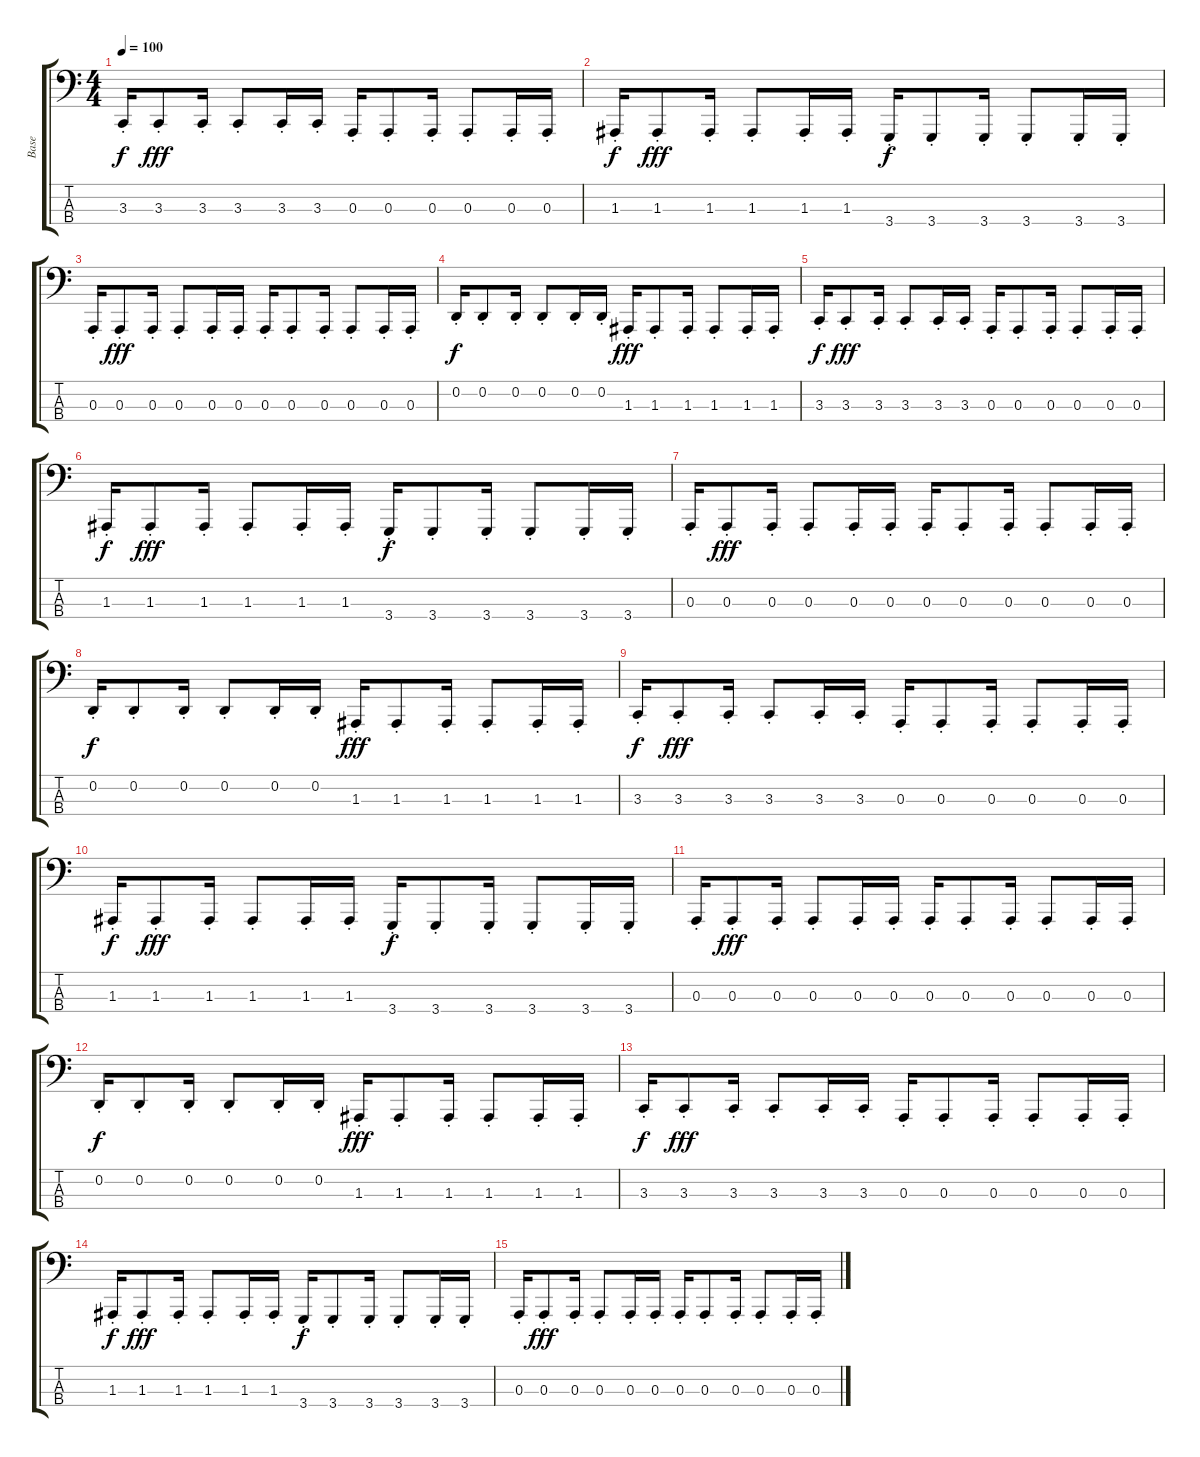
\track ("Base" "Base") {instrument lead8bassandlead}
\staff {score tabs}
\tuning (G2 D2 A1 E1) {hide}
\ts (4 4)
\tempo 100
\clef f4
\ks c
3.3{st}.16{dy f} 3.3{st}.8{dy fff} 3.3{st}.16 3.3{st}.8 3.3{st}.16 3.3{st}.16 0.3{st}.16 0.3{st}.8 0.3{st}.16 0.3{st}.8 0.3{st}.16 0.3{st}.16 |
1.3{st}.16{dy f} 1.3{st}.8{dy fff} 1.3{st}.16 1.3{st}.8 1.3{st}.16 1.3{st}.16 3.4{st}.16{dy f} 3.4{st}.8 3.4{st}.16 3.4{st}.8 3.4{st}.16 3.4{st}.16 |
0.3{st}.16 0.3{st}.8{dy fff} 0.3{st}.16 0.3{st}.8 0.3{st}.16 0.3{st}.16 0.3{st}.16 0.3{st}.8 0.3{st}.16 0.3{st}.8 0.3{st}.16 0.3{st}.16 |
0.2{st}.16{dy f} 0.2{st}.8 0.2{st}.16 0.2{st}.8 0.2{st}.16 0.2{st}.16 1.3{st}.16{dy fff} 1.3{st}.8 1.3{st}.16 1.3{st}.8 1.3{st}.16 1.3{st}.16 |
3.3{st}.16{dy f} 3.3{st}.8{dy fff} 3.3{st}.16 3.3{st}.8 3.3{st}.16 3.3{st}.16 0.3{st}.16 0.3{st}.8 0.3{st}.16 0.3{st}.8 0.3{st}.16 0.3{st}.16 |
1.3{st}.16{dy f} 1.3{st}.8{dy fff} 1.3{st}.16 1.3{st}.8 1.3{st}.16 1.3{st}.16 3.4{st}.16{dy f} 3.4{st}.8 3.4{st}.16 3.4{st}.8 3.4{st}.16 3.4{st}.16 |
0.3{st}.16 0.3{st}.8{dy fff} 0.3{st}.16 0.3{st}.8 0.3{st}.16 0.3{st}.16 0.3{st}.16 0.3{st}.8 0.3{st}.16 0.3{st}.8 0.3{st}.16 0.3{st}.16 |
0.2{st}.16{dy f} 0.2{st}.8 0.2{st}.16 0.2{st}.8 0.2{st}.16 0.2{st}.16 1.3{st}.16{dy fff} 1.3{st}.8 1.3{st}.16 1.3{st}.8 1.3{st}.16 1.3{st}.16 |
3.3{st}.16{dy f} 3.3{st}.8{dy fff} 3.3{st}.16 3.3{st}.8 3.3{st}.16 3.3{st}.16 0.3{st}.16 0.3{st}.8 0.3{st}.16 0.3{st}.8 0.3{st}.16 0.3{st}.16 |
1.3{st}.16{dy f} 1.3{st}.8{dy fff} 1.3{st}.16 1.3{st}.8 1.3{st}.16 1.3{st}.16 3.4{st}.16{dy f} 3.4{st}.8 3.4{st}.16 3.4{st}.8 3.4{st}.16 3.4{st}.16 |
0.3{st}.16 0.3{st}.8{dy fff} 0.3{st}.16 0.3{st}.8 0.3{st}.16 0.3{st}.16 0.3{st}.16 0.3{st}.8 0.3{st}.16 0.3{st}.8 0.3{st}.16 0.3{st}.16 |
0.2{st}.16{dy f} 0.2{st}.8 0.2{st}.16 0.2{st}.8 0.2{st}.16 0.2{st}.16 1.3{st}.16{dy fff} 1.3{st}.8 1.3{st}.16 1.3{st}.8 1.3{st}.16 1.3{st}.16 |
3.3{st}.16{dy f} 3.3{st}.8{dy fff} 3.3{st}.16 3.3{st}.8 3.3{st}.16 3.3{st}.16 0.3{st}.16 0.3{st}.8 0.3{st}.16 0.3{st}.8 0.3{st}.16 0.3{st}.16 |
1.3{st}.16{dy f} 1.3{st}.8{dy fff} 1.3{st}.16 1.3{st}.8 1.3{st}.16 1.3{st}.16 3.4{st}.16{dy f} 3.4{st}.8 3.4{st}.16 3.4{st}.8 3.4{st}.16 3.4{st}.16 |
0.3{st}.16 0.3{st}.8{dy fff} 0.3{st}.16 0.3{st}.8 0.3{st}.16 0.3{st}.16 0.3{st}.16 0.3{st}.8 0.3{st}.16 0.3{st}.8 0.3{st}.16 0.3{st}.16
